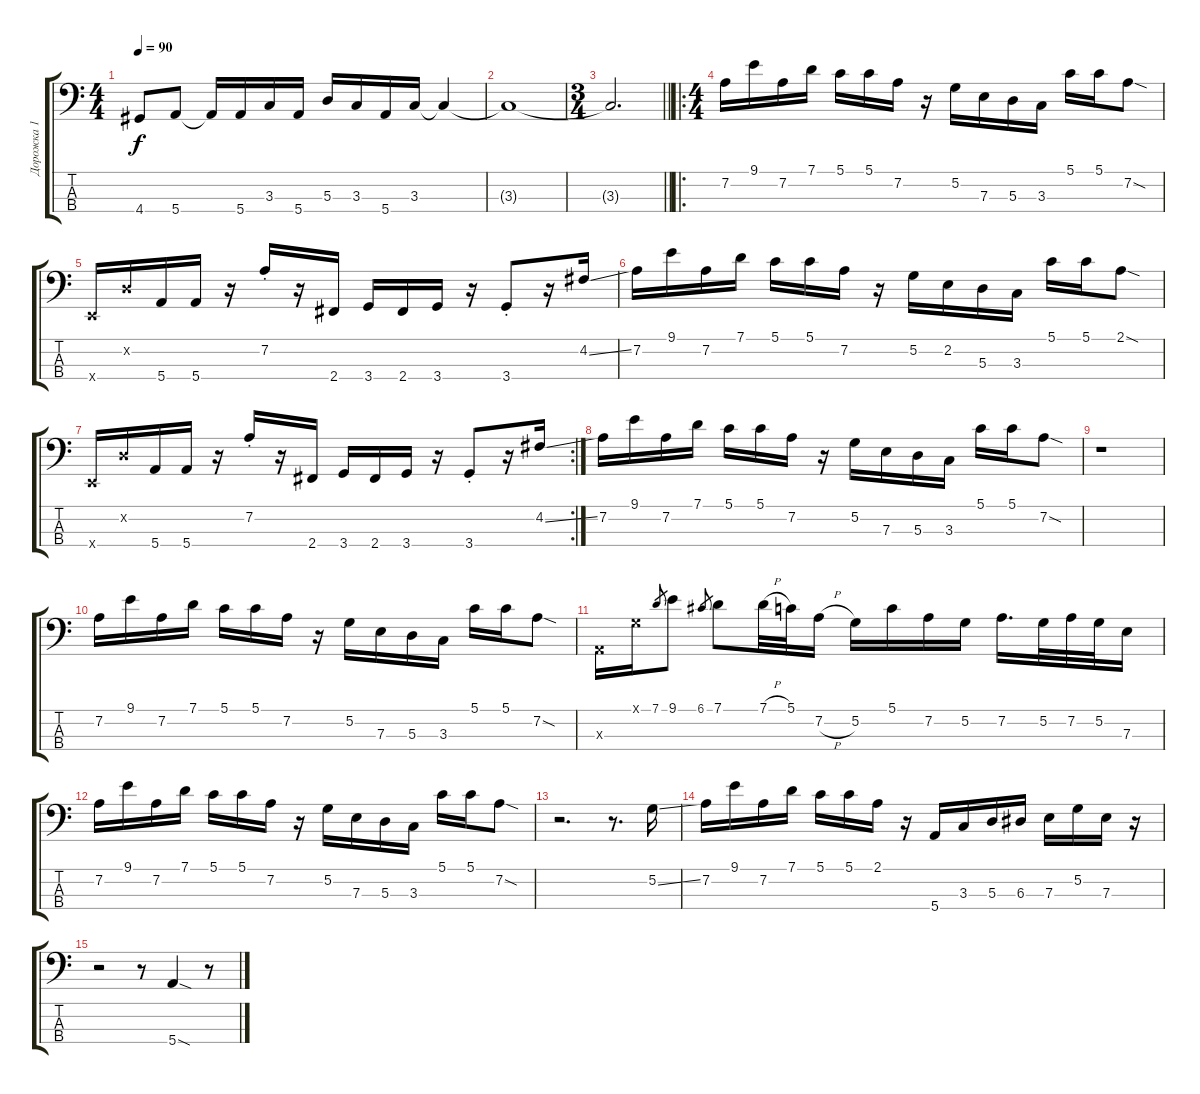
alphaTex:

\track ("Дорожка 1" "Дорожка 1") {instrument slapbass2}
\staff {score tabs}
\tuning (G2 D2 A1 E1) {hide}
\ts (4 4)
\tempo 90
\clef f4
\ks c
4.4{t}.8{dy f} 5.4.8 5.4{t}.16 5.4.16 3.3.16 5.4.16 5.3.16 3.3.16 5.4.16 3.3.16 3.3{t}.4 |
3.3{t}.1 |
\ts (3 4)
\barLineRight lightlight
3.3{t}.2{d} |
\ro
\ts (4 4)
\section ("" "")
7.2.16 9.1.16 7.2.16 7.1.16 5.1.16 5.1.16 7.2.16 r.16 5.2.16 7.3.16 5.3.16 3.3.16 5.1.16 5.1.16 7.2{sod}.8 |
0.4{x}.16 0.2{x}.16 5.4.16 5.4.16 r.16 7.2{st}.16 r.16 2.4.16 3.4.16 2.4.16 3.4.16 r.16 3.4{st}.8 r.16 4.2{ss}.16 |
7.2.16 9.1.16 7.2.16 7.1.16 5.1.16 5.1.16 7.2.16 r.16 5.2.16 2.2.16 5.3.16 3.3.16 5.1.16 5.1.16 2.1{sod}.8 |
\rc 2
0.4{x}.16 0.2{x}.16 5.4.16 5.4.16 r.16 7.2{st}.16 r.16 2.4.16 3.4.16 2.4.16 3.4.16 r.16 3.4{st}.8 r.16 4.2{ss}.16 |
7.2.16 9.1.16 7.2.16 7.1.16 5.1.16 5.1.16 7.2.16 r.16 5.2.16 7.3.16 5.3.16 3.3.16 5.1.16 5.1.16 7.2{sod}.8 |
r.1 |
7.2.16 9.1.16 7.2.16 7.1.16 5.1.16 5.1.16 7.2.16 r.16 5.2.16 7.3.16 5.3.16 3.3.16 5.1.16 5.1.16 7.2{sod}.8 |
0.3{x}.16 0.1{x}.16 7.1.8{gr} 9.1.8 6.1.8{gr} 7.1.8 7.1{h}.32 5.1.32 7.2{h}.16 5.2.16 5.1.16 7.2.16 5.2.16 7.2.16{d} 5.2.32 7.2.32 5.2.32 7.3.16 |
7.2.16 9.1.16 7.2.16 7.1.16 5.1.16 5.1.16 7.2.16 r.16 5.2.16 7.3.16 5.3.16 3.3.16 5.1.16 5.1.16 7.2{sod}.8 |
r.2{d} r.8{d} 5.2{ss}.16 |
7.2.16 9.1.16 7.2.16 7.1.16 5.1.16 5.1.16 2.1.16 r.16 5.4.16 3.3.16 5.3.16 6.3.16 7.3.16 5.2.16 7.3.16 r.16 |
r.2 r.8 5.4{sod}.4 r.8
